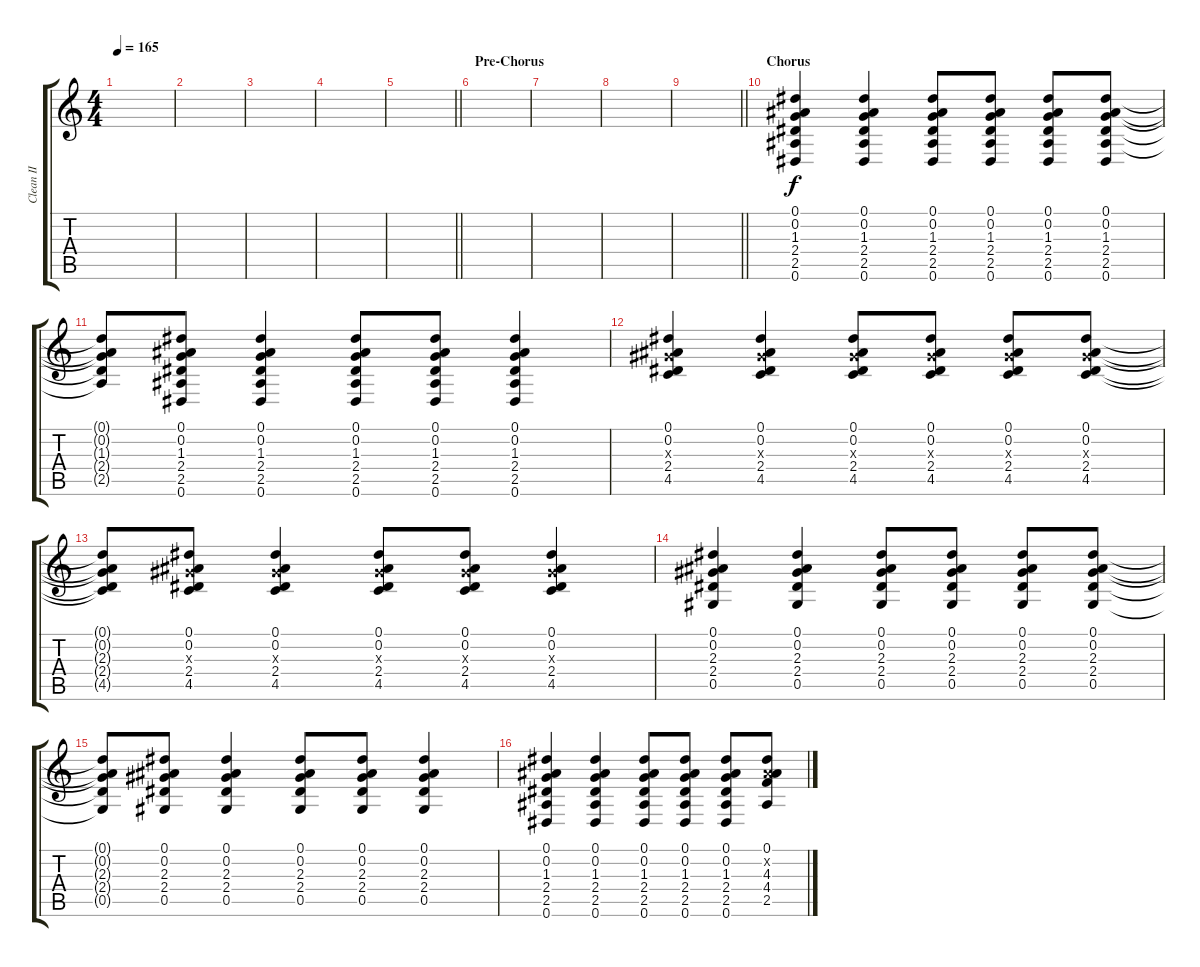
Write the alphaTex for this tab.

\track ("Clean II" "Clean II") {instrument electricguitarclean}
\staff {score tabs}
\tuning (Eb4 Bb3 Gb3 Db3 Ab2 Eb2) {hide}
\ts (4 4)
\tempo 165
\clef g2
\ks c
|
|
|
|
\barLineRight lightlight
|
\section ("" "Pre-Chorus")
|
|
|
\barLineRight lightlight
|
\section ("" "Chorus")
(0.1 0.2 1.3 2.4 2.5 0.6).4 (0.1 0.2 1.3 2.4 2.5 0.6).4 (0.1 0.2 1.3 2.4 2.5 0.6).8 (0.1 0.2 1.3 2.4 2.5 0.6).8 (0.1 0.2 1.3 2.4 2.5 0.6).8 (0.1 0.2 1.3 2.4 2.5 0.6).8 |
(0.1{t} 0.2{t} 1.3{t} 2.4{t} 2.5{t}).8 (0.1 0.2 1.3 2.4 2.5 0.6).8 (0.1 0.2 1.3 2.4 2.5 0.6).4 (0.1 0.2 1.3 2.4 2.5 0.6).8 (0.1 0.2 1.3 2.4 2.5 0.6).8 (0.1 0.2 1.3 2.4 2.5 0.6).4 |
(0.1 0.2 2.3{x} 2.4 4.5).4 (0.1 0.2 2.3{x} 2.4 4.5).4 (0.1 0.2 2.3{x} 2.4 4.5).8 (0.1 0.2 2.3{x} 2.4 4.5).8 (0.1 0.2 2.3{x} 2.4 4.5).8 (0.1 0.2 2.3{x} 2.4 4.5).8 |
(0.1{t} 0.2{t} 2.3{t} 2.4{t} 4.5{t}).8 (0.1 0.2 2.3{x} 2.4 4.5).8 (0.1 0.2 2.3{x} 2.4 4.5).4 (0.1 0.2 2.3{x} 2.4 4.5).8 (0.1 0.2 2.3{x} 2.4 4.5).8 (0.1 0.2 2.3{x} 2.4 4.5).4 |
(0.1 0.2 2.3 2.4 0.5).4 (0.1 0.2 2.3 2.4 0.5).4 (0.1 0.2 2.3 2.4 0.5).8 (0.1 0.2 2.3 2.4 0.5).8 (0.1 0.2 2.3 2.4 0.5).8 (0.1 0.2 2.3 2.4 0.5).8 |
(0.1{t} 0.2{t} 2.3{t} 2.4{t} 0.5{t}).8 (0.1 0.2 2.3 2.4 0.5).8 (0.1 0.2 2.3 2.4 0.5).4 (0.1 0.2 2.3 2.4 0.5).8 (0.1 0.2 2.3 2.4 0.5).8 (0.1 0.2 2.3 2.4 0.5).4 |
(0.1 0.2 1.3 2.4 2.5 0.6).4 (0.1 0.2 1.3 2.4 2.5 0.6).4 (0.1 0.2 1.3 2.4 2.5 0.6).8 (0.1 0.2 1.3 2.4 2.5 0.6).8 (0.1 0.2 1.3 2.4 2.5 0.6).8 (0.1 0.2{x} 4.3 4.4 2.5).8
